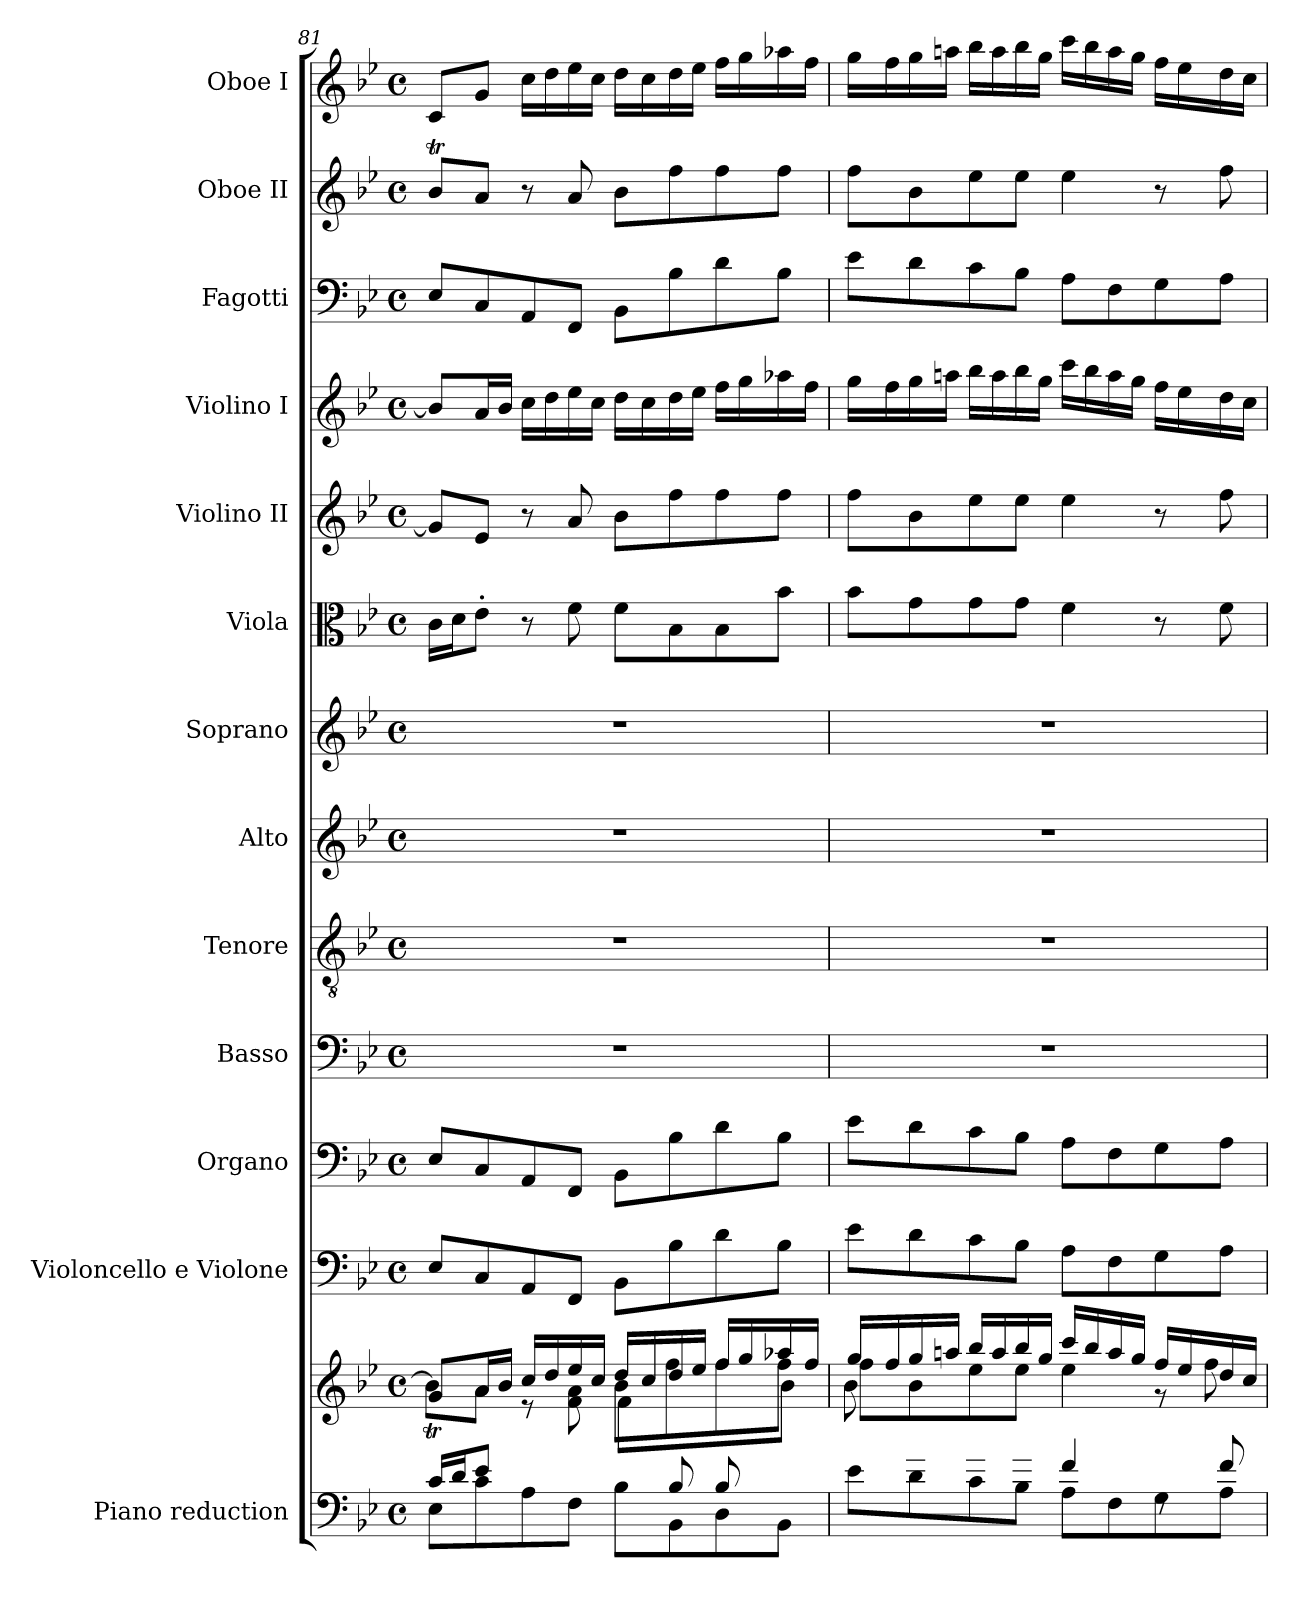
**kern	**kern	**kern	**kern	**kern	**kern	**kern	**kern	**kern	**kern	**kern	**kern	**kern	**kern
*part13	*part13	*part12	*part11	*part10	*part9	*part8	*part7	*part6	*part5	*part4	*part3	*part2	*part1
*staff14	*staff13	*staff12	*staff11	*staff10	*staff9	*staff8	*staff7	*staff6	*staff5	*staff4	*staff3	*staff2	*staff1
*I"Piano reduction	*	*I"Violoncello  e Violone	*I"Organo	*I"Basso	*I"Tenore	*I"Alto	*I"Soprano	*I"Viola	*I"Violino II	*I"Violino I	*I"Fagotti	*I"Oboe II	*I"Oboe I
*I'Pno	*	*	*	*	*	*	*	*	*	*	*	*I'Ob	*I'Ob
*clefF4	*clefG2	*clefF4	*clefF4	*clefF4	*clefGv2	*clefG2	*clefG2	*clefC3	*clefG2	*clefG2	*clefF4	*clefG2	*clefG2
*k[b-e-]	*k[b-e-]	*k[b-e-]	*k[b-e-]	*k[b-e-]	*k[b-e-]	*k[b-e-]	*k[b-e-]	*k[b-e-]	*k[b-e-]	*k[b-e-]	*k[b-e-]	*k[b-e-]	*k[b-e-]
*M4/4	*M4/4	*M4/4	*M4/4	*M4/4	*M4/4	*M4/4	*M4/4	*M4/4	*M4/4	*M4/4	*M4/4	*M4/4	*M4/4
*met(c)	*met(c)	*met(c)	*met(c)	*met(c)	*met(c)	*met(c)	*met(c)	*met(c)	*met(c)	*met(c)	*met(c)	*met(c)	*met(c)
=81	=81	=81	=81	=81	=81	=81	=81	=81	=81	=81	=81	=81	=81
*^	*^	*	*	*	*	*	*	*	*	*	*	*	*
*	*	*	*^	*	*	*	*	*	*	*	*	*	*	*	*
16c/LL	8E-\L	8g/L	8b-T\L]	2ryy	8E-/L	8E-/L	1r	1r	1r	1r	16c\LL	8g/L]	8b-/L]	8E-/L	8b-T/L	8c/L
16d/J	.	.	.	.	.	.	.	.	.	.	16d\J	.	.	.	.	.
8e-/J	8c\	16a/L	8a\J	.	8C/	8C/	.	.	.	.	8e-'\J	8e-/J	16a/L	8C/	8a/J	8g/J
.	.	16b-/JJ	.	.	.	.	.	.	.	.	.	.	16b-/JJ	.	.	.
4ryy	8A\	16cc/LL	8r	.	8AA/	8AA/	.	.	.	.	8r	8r	16cc\LL	8AA/	8r	16cc\LL
.	.	16dd/	.	.	.	.	.	.	.	.	.	.	16dd\	.	.	16dd\
.	8F\J	16ee-/	8f\ 8a\	.	8FF/J	8FF/J	.	.	.	.	8f\	8a/	16ee-\	8FF/J	8a/	16ee-\
.	.	16cc/JJ	.	.	.	.	.	.	.	.	.	.	16cc\JJ	.	.	16cc\JJ
8ryy	8B-\L	16dd/LL	8b-\L	8f\L	8BB-\L	8BB-\L	.	.	.	.	8f\L	8b-\L	16dd\LL	8BB-\L	8b-\L	16dd\LL
.	.	16cc/	.	.	.	.	.	.	.	.	.	.	16cc\	.	.	16cc\
8B-/	8BB-\	16dd/	8ff\	4ryy	8B-\	8B-\	.	.	.	.	8B-\	8ff\	16dd\	8B-\	8ff\	16dd\
.	.	16ee-/JJ	.	.	.	.	.	.	.	.	.	.	16ee-\JJ	.	.	16ee-\JJ
8B-/	8D\	16ff/LL	8ff\	.	8d\	8d\	.	.	.	.	8B-\	8ff\	16ff\LL	8d\	8ff\	16ff\LL
.	.	16gg/	.	.	.	.	.	.	.	.	.	.	16gg\	.	.	16gg\
8ryy	8BB-\J	16aa-X/	8ff\J	8b-\J	8B-\J	8B-\J	.	.	.	.	8b-\J	8ff\J	16aa-X\	8B-\J	8ff\J	16aa-X\
.	.	16ff/JJ	.	.	.	.	.	.	.	.	.	.	16ff\JJ	.	.	16ff\JJ
!!LO:PB:g=z
=82	=82	=82	=82	=82	=82	=82	=82	=82	=82	=82	=82	=82	=82	=82	=82	=82
8ryy	8e-\L	16gg/LL	8ff\L	8b-\L	8e-\L	8e-\L	1r	1r	1r	1r	8b-\L	8ff\L	16gg\LL	8e-\L	8ff\L	16gg\LL
.	.	16ff/	.	.	.	.	.	.	.	.	.	.	16ff\	.	.	16ff\
8g/	8d\	16gg/	8b-\	2..ryy	8d\	8d\	.	.	.	.	8g\	8b-\	16gg\	8d\	8b-\	16gg\
.	.	16aan/JJ	.	.	.	.	.	.	.	.	.	.	16aan\JJ	.	.	16aan\JJ
8g/	8c\	16bb-/LL	8ee-\	.	8c\	8c\	.	.	.	.	8g\	8ee-\	16bb-\LL	8c\	8ee-\	16bb-\LL
.	.	16aa/	.	.	.	.	.	.	.	.	.	.	16aa\	.	.	16aa\
8g/J	8B-\J	16bb-/	8ee-\J	.	8B-\J	8B-\J	.	.	.	.	8g\J	8ee-\J	16bb-\	8B-\J	8ee-\J	16bb-\
.	.	16gg/JJ	.	.	.	.	.	.	.	.	.	.	16gg\JJ	.	.	16gg\JJ
4f/	8A\L	16ccc/LL	4ee-\	.	8A\L	8A\L	.	.	.	.	4f\	4ee-\	16ccc\LL	8A\L	4ee-\	16ccc\LL
.	.	16bb-/	.	.	.	.	.	.	.	.	.	.	16bb-\	.	.	16bb-\
.	8F\	16aa/	.	.	8F\	8F\	.	.	.	.	.	.	16aa\	8F\	.	16aa\
.	.	16gg/JJ	.	.	.	.	.	.	.	.	.	.	16gg\JJ	.	.	16gg\JJ
8rF	8G\	16ff/LL	8r	.	8G\	8G\	.	.	.	.	8r	8r	16ff\LL	8G\	8r	16ff\LL
.	.	16ee-/	.	.	.	.	.	.	.	.	.	.	16ee-\	.	.	16ee-\
8f/	8A\J	16dd/	8ff\	.	8A\J	8A\J	.	.	.	.	8f\	8ff\	16dd\	8A\J	8ff\	16dd\
.	.	16cc/JJ	.	.	.	.	.	.	.	.	.	.	16cc\JJ	.	.	16cc\JJ
*v	*v	*	*	*	*	*	*	*	*	*	*	*	*	*	*	*
*	*v	*v	*v	*	*	*	*	*	*	*	*	*	*	*	*
=	=	=	=	=	=	=	=	=	=	=	=	=	=
*-	*-	*-	*-	*-	*-	*-	*-	*-	*-	*-	*-	*-	*-
